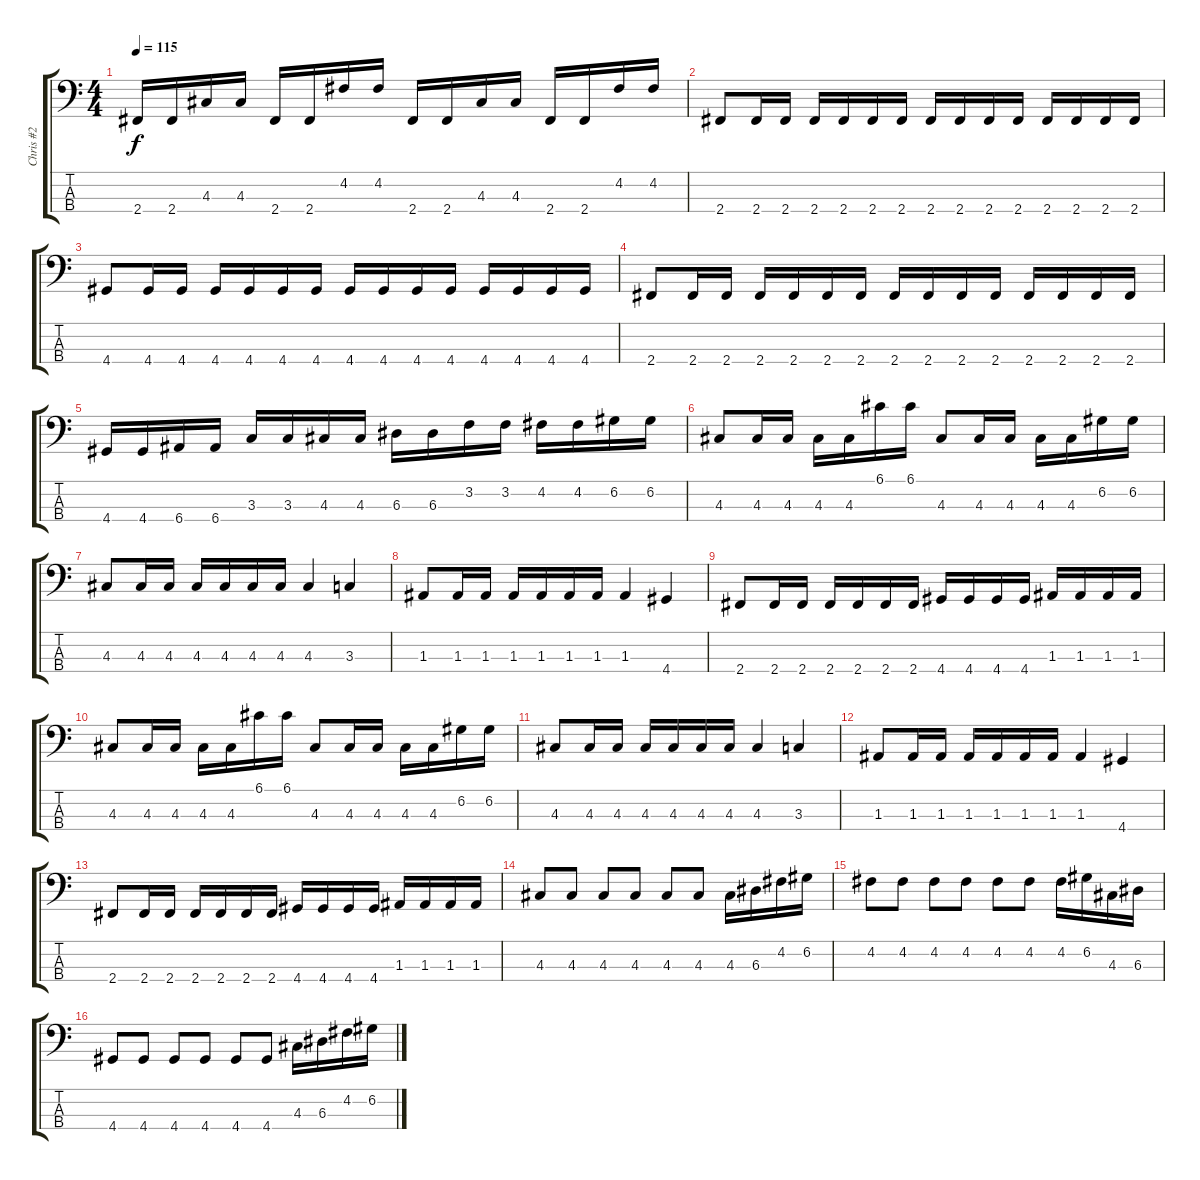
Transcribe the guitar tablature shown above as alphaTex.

\track ("Chris #2" "Chris #2") {instrument electricbasspick}
\staff {score tabs}
\tuning (G2 D2 A1 E1) {hide}
\ts (4 4)
\tempo 115
\clef f4
\ks c
2.4.16{dy f} 2.4.16 4.3.16 4.3.16 2.4.16 2.4.16 4.2.16 4.2.16 2.4.16 2.4.16 4.3.16 4.3.16 2.4.16 2.4.16 4.2.16 4.2.16 |
2.4.8 2.4.16 2.4.16 2.4.16 2.4.16 2.4.16 2.4.16 2.4.16 2.4.16 2.4.16 2.4.16 2.4.16 2.4.16 2.4.16 2.4.16 |
4.4.8 4.4.16 4.4.16 4.4.16 4.4.16 4.4.16 4.4.16 4.4.16 4.4.16 4.4.16 4.4.16 4.4.16 4.4.16 4.4.16 4.4.16 |
2.4.8 2.4.16 2.4.16 2.4.16 2.4.16 2.4.16 2.4.16 2.4.16 2.4.16 2.4.16 2.4.16 2.4.16 2.4.16 2.4.16 2.4.16 |
4.4.16 4.4.16 6.4.16 6.4.16 3.3.16 3.3.16 4.3.16 4.3.16 6.3.16 6.3.16 3.2.16 3.2.16 4.2.16 4.2.16 6.2.16 6.2.16 |
4.3.8 4.3.16 4.3.16 4.3.16 4.3.16 6.1.16 6.1.16 4.3.8 4.3.16 4.3.16 4.3.16 4.3.16 6.2.16 6.2.16 |
4.3.8 4.3.16 4.3.16 4.3.16 4.3.16 4.3.16 4.3.16 4.3.4 3.3.4 |
1.3.8 1.3.16 1.3.16 1.3.16 1.3.16 1.3.16 1.3.16 1.3.4 4.4.4 |
2.4.8 2.4.16 2.4.16 2.4.16 2.4.16 2.4.16 2.4.16 4.4.16 4.4.16 4.4.16 4.4.16 1.3.16 1.3.16 1.3.16 1.3.16 |
4.3.8 4.3.16 4.3.16 4.3.16 4.3.16 6.1.16 6.1.16 4.3.8 4.3.16 4.3.16 4.3.16 4.3.16 6.2.16 6.2.16 |
4.3.8 4.3.16 4.3.16 4.3.16 4.3.16 4.3.16 4.3.16 4.3.4 3.3.4 |
1.3.8 1.3.16 1.3.16 1.3.16 1.3.16 1.3.16 1.3.16 1.3.4 4.4.4 |
2.4.8 2.4.16 2.4.16 2.4.16 2.4.16 2.4.16 2.4.16 4.4.16 4.4.16 4.4.16 4.4.16 1.3.16 1.3.16 1.3.16 1.3.16 |
4.3.8 4.3.8 4.3.8 4.3.8 4.3.8 4.3.8 4.3.16 6.3.16 4.2.16 6.2.16 |
4.2.8 4.2.8 4.2.8 4.2.8 4.2.8 4.2.8 4.2.16 6.2.16 4.3.16 6.3.16 |
4.4.8 4.4.8 4.4.8 4.4.8 4.4.8 4.4.8 4.3.16 6.3.16 4.2.16 6.2.16
